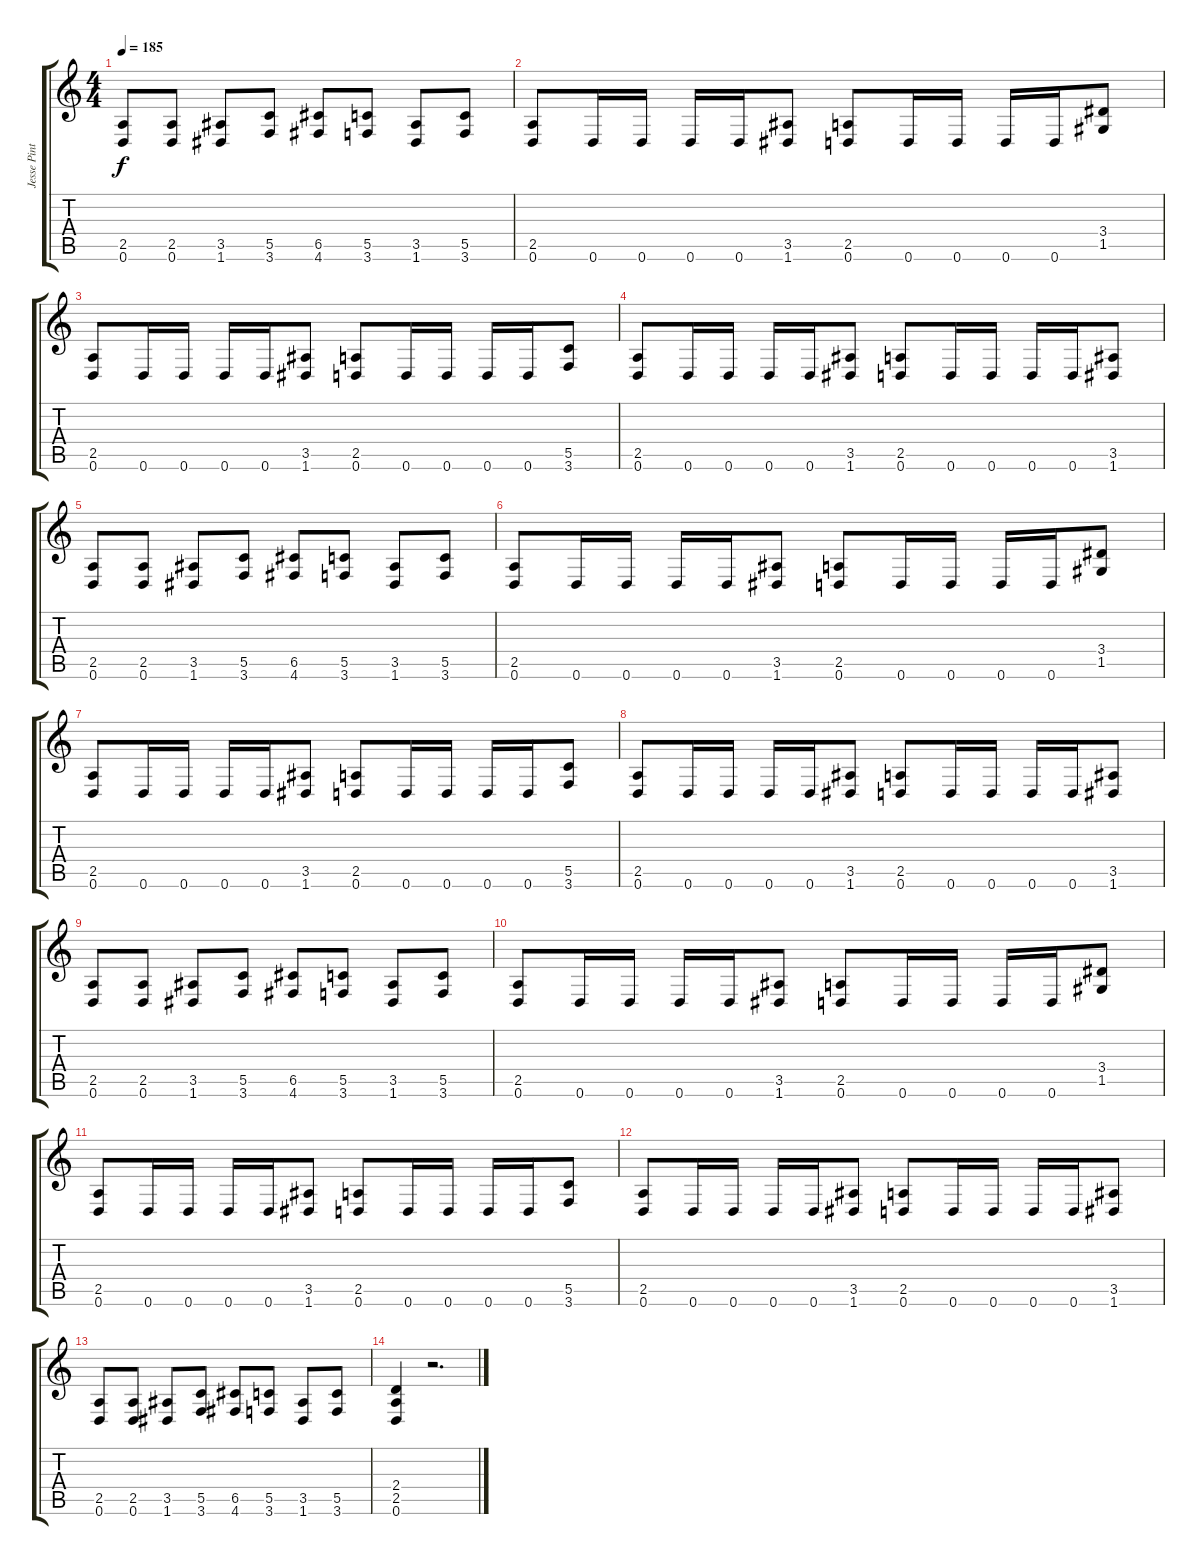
\track ("Jesse Pintado (Guitar 2)" "Jesse Pint") {instrument distortionguitar}
\staff {score tabs}
\tuning (D4 A3 F3 C3 G2 D2) {hide}
\ts (4 4)
\tempo 185
\clef g2
\ks c
(2.5 0.6).8{dy f} (2.5 0.6).8 (3.5 1.6).8 (5.5 3.6).8 (6.5 4.6).8 (5.5 3.6).8 (3.5 1.6).8 (5.5 3.6).8 |
(2.5 0.6).8 0.6.16 0.6.16 0.6.16 0.6.16 (3.5 1.6).8 (2.5 0.6).8 0.6.16 0.6.16 0.6.16 0.6.16 (3.4 1.5).8 |
(2.5 0.6).8 0.6.16 0.6.16 0.6.16 0.6.16 (3.5 1.6).8 (2.5 0.6).8 0.6.16 0.6.16 0.6.16 0.6.16 (5.5 3.6).8 |
(2.5 0.6).8 0.6.16 0.6.16 0.6.16 0.6.16 (3.5 1.6).8 (2.5 0.6).8 0.6.16 0.6.16 0.6.16 0.6.16 (3.5 1.6).8 |
(2.5 0.6).8 (2.5 0.6).8 (3.5 1.6).8 (5.5 3.6).8 (6.5 4.6).8 (5.5 3.6).8 (3.5 1.6).8 (5.5 3.6).8 |
(2.5 0.6).8 0.6.16 0.6.16 0.6.16 0.6.16 (3.5 1.6).8 (2.5 0.6).8 0.6.16 0.6.16 0.6.16 0.6.16 (3.4 1.5).8 |
(2.5 0.6).8 0.6.16 0.6.16 0.6.16 0.6.16 (3.5 1.6).8 (2.5 0.6).8 0.6.16 0.6.16 0.6.16 0.6.16 (5.5 3.6).8 |
(2.5 0.6).8 0.6.16 0.6.16 0.6.16 0.6.16 (3.5 1.6).8 (2.5 0.6).8 0.6.16 0.6.16 0.6.16 0.6.16 (3.5 1.6).8 |
(2.5 0.6).8 (2.5 0.6).8 (3.5 1.6).8 (5.5 3.6).8 (6.5 4.6).8 (5.5 3.6).8 (3.5 1.6).8 (5.5 3.6).8 |
(2.5 0.6).8 0.6.16 0.6.16 0.6.16 0.6.16 (3.5 1.6).8 (2.5 0.6).8 0.6.16 0.6.16 0.6.16 0.6.16 (3.4 1.5).8 |
(2.5 0.6).8 0.6.16 0.6.16 0.6.16 0.6.16 (3.5 1.6).8 (2.5 0.6).8 0.6.16 0.6.16 0.6.16 0.6.16 (5.5 3.6).8 |
(2.5 0.6).8 0.6.16 0.6.16 0.6.16 0.6.16 (3.5 1.6).8 (2.5 0.6).8 0.6.16 0.6.16 0.6.16 0.6.16 (3.5 1.6).8 |
(2.5 0.6).8 (2.5 0.6).8 (3.5 1.6).8 (5.5 3.6).8 (6.5 4.6).8 (5.5 3.6).8 (3.5 1.6).8 (5.5 3.6).8 |
(2.4 2.5 0.6).4 r.2{d}
